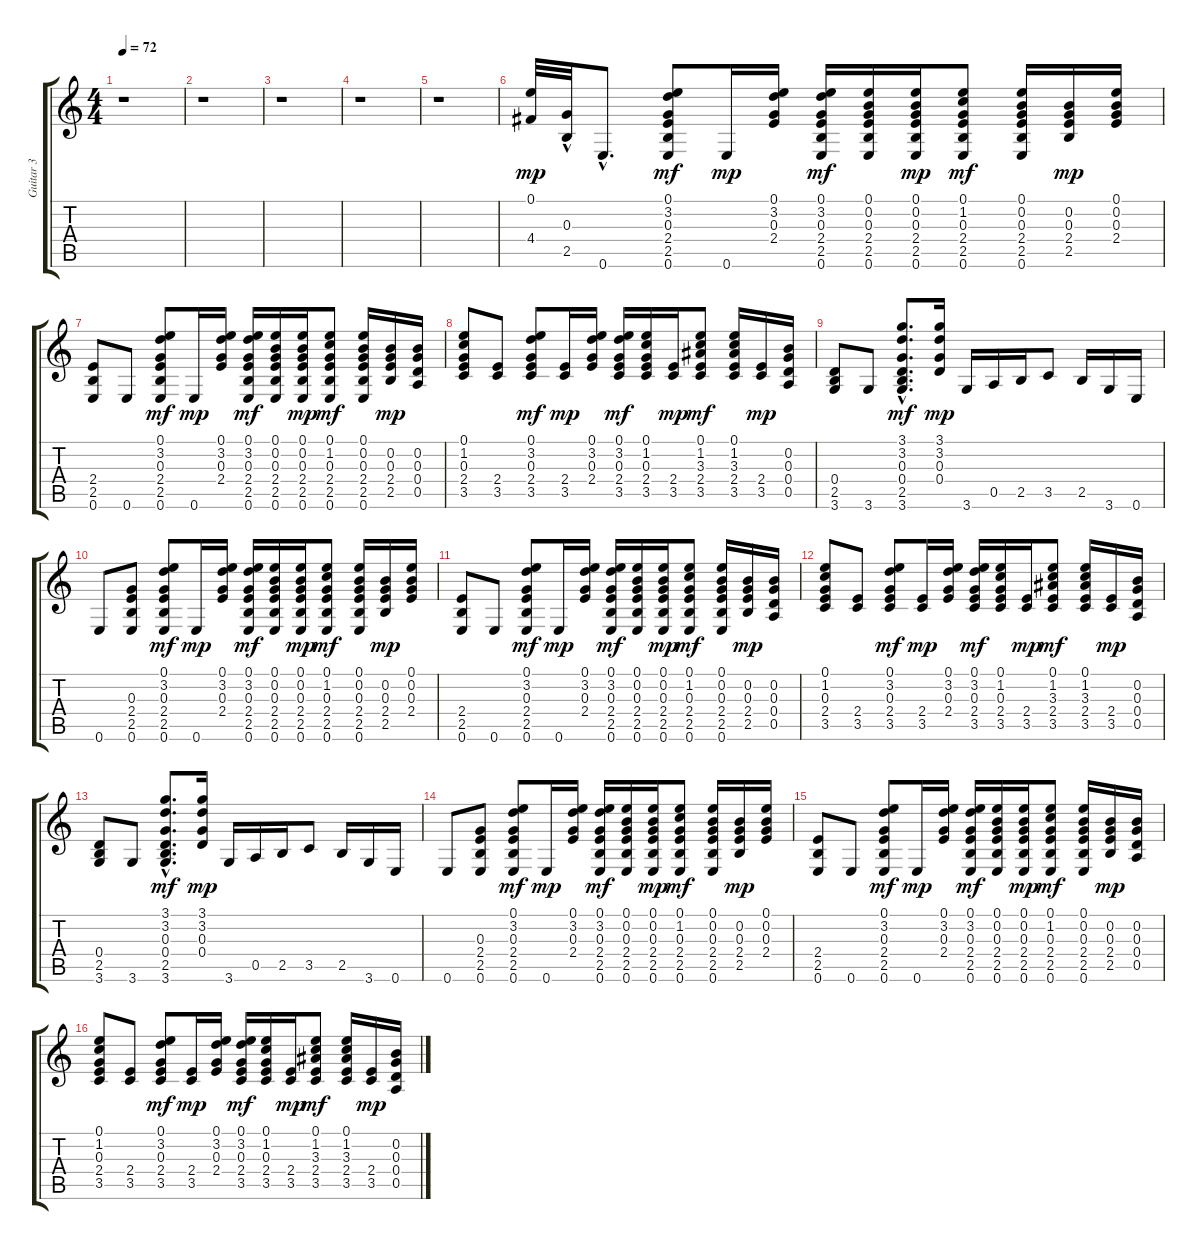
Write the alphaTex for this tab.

\track ("Guitar 3" "Guitar 3") {instrument electricguitarjazz}
\staff {score tabs}
\tuning (E4 B3 G3 D3 A2 E2) {hide}
\ts (4 4)
\tempo 72
\clef g2
\ks c
r.1{dy mp} |
r.1 |
r.1 |
r.1 |
r.1 |
(0.1 4.4).32 (0.3{hac} 2.5{hac}).32 0.6{hac}.8{d} (0.1 3.2 0.3 2.4 2.5 0.6).8{dy mf} 0.6.16{dy mp} (0.1 3.2 0.3 2.4).16 (0.1 3.2 0.3 2.4 2.5 0.6).16{dy mf} (0.1 0.2 0.3 2.4 2.5 0.6).16 (0.1 0.2 0.3 2.4 2.5 0.6).16{dy mp} (0.1 1.2 0.3 2.4 2.5 0.6).8{dy mf} (0.1 0.2 0.3 2.4 2.5 0.6).16 (0.2 0.3 2.4 2.5).16{dy mp} (0.1 0.2 0.3 2.4).16 |
(2.4 2.5 0.6).8 0.6.8 (0.1 3.2 0.3 2.4 2.5 0.6).8{dy mf} 0.6.16{dy mp} (0.1 3.2 0.3 2.4).16 (0.1 3.2 0.3 2.4 2.5 0.6).16{dy mf} (0.1 0.2 0.3 2.4 2.5 0.6).16 (0.1 0.2 0.3 2.4 2.5 0.6).16{dy mp} (0.1 1.2 0.3 2.4 2.5 0.6).8{dy mf} (0.1 0.2 0.3 2.4 2.5 0.6).16 (0.2 0.3 2.4 2.5).16{dy mp} (0.2 0.3 0.4 0.5).16 |
(0.1 1.2 0.3 2.4 3.5).8 (2.4 3.5).8 (0.1 3.2 0.3 2.4 3.5).8{dy mf} (2.4 3.5).16{dy mp} (0.1 3.2 0.3 2.4).16 (0.1 3.2 0.3 2.4 3.5).16{dy mf} (0.1 1.2 0.3 2.4 3.5).16 (2.4 3.5).16{dy mp} (0.1 1.2 3.3 2.4 3.5).8{dy mf} (0.1 1.2 3.3 2.4 3.5).16 (2.4 3.5).16{dy mp} (0.2 0.3 0.4 0.5).16 |
(0.4 2.5 3.6).8 3.6.8 (3.1{hac} 3.2{hac} 0.3{hac} 0.4{hac} 2.5{hac} 3.6{hac}).8{d dy mf} (3.1 3.2 0.3 0.4).16{dy mp} 3.6.16 0.5.16 2.5.16 3.5.8 2.5.16 3.6.16 0.6.16 |
0.6.8 (0.3 2.4 2.5 0.6).8 (0.1 3.2 0.3 2.4 2.5 0.6).8{dy mf} 0.6.16{dy mp} (0.1 3.2 0.3 2.4).16 (0.1 3.2 0.3 2.4 2.5 0.6).16{dy mf} (0.1 0.2 0.3 2.4 2.5 0.6).16 (0.1 0.2 0.3 2.4 2.5 0.6).16{dy mp} (0.1 1.2 0.3 2.4 2.5 0.6).8{dy mf} (0.1 0.2 0.3 2.4 2.5 0.6).16 (0.2 0.3 2.4 2.5).16{dy mp} (0.1 0.2 0.3 2.4).16 |
(2.4 2.5 0.6).8 0.6.8 (0.1 3.2 0.3 2.4 2.5 0.6).8{dy mf} 0.6.16{dy mp} (0.1 3.2 0.3 2.4).16 (0.1 3.2 0.3 2.4 2.5 0.6).16{dy mf} (0.1 0.2 0.3 2.4 2.5 0.6).16 (0.1 0.2 0.3 2.4 2.5 0.6).16{dy mp} (0.1 1.2 0.3 2.4 2.5 0.6).8{dy mf} (0.1 0.2 0.3 2.4 2.5 0.6).16 (0.2 0.3 2.4 2.5).16{dy mp} (0.2 0.3 0.4 0.5).16 |
(0.1 1.2 0.3 2.4 3.5).8 (2.4 3.5).8 (0.1 3.2 0.3 2.4 3.5).8{dy mf} (2.4 3.5).16{dy mp} (0.1 3.2 0.3 2.4).16 (0.1 3.2 0.3 2.4 3.5).16{dy mf} (0.1 1.2 0.3 2.4 3.5).16 (2.4 3.5).16{dy mp} (0.1 1.2 3.3 2.4 3.5).8{dy mf} (0.1 1.2 3.3 2.4 3.5).16 (2.4 3.5).16{dy mp} (0.2 0.3 0.4 0.5).16 |
(0.4 2.5 3.6).8 3.6.8 (3.1{hac} 3.2{hac} 0.3{hac} 0.4{hac} 2.5{hac} 3.6{hac}).8{d dy mf} (3.1 3.2 0.3 0.4).16{dy mp} 3.6.16 0.5.16 2.5.16 3.5.8 2.5.16 3.6.16 0.6.16 |
0.6.8 (0.3 2.4 2.5 0.6).8 (0.1 3.2 0.3 2.4 2.5 0.6).8{dy mf} 0.6.16{dy mp} (0.1 3.2 0.3 2.4).16 (0.1 3.2 0.3 2.4 2.5 0.6).16{dy mf} (0.1 0.2 0.3 2.4 2.5 0.6).16 (0.1 0.2 0.3 2.4 2.5 0.6).16{dy mp} (0.1 1.2 0.3 2.4 2.5 0.6).8{dy mf} (0.1 0.2 0.3 2.4 2.5 0.6).16 (0.2 0.3 2.4 2.5).16{dy mp} (0.1 0.2 0.3 2.4).16 |
(2.4 2.5 0.6).8 0.6.8 (0.1 3.2 0.3 2.4 2.5 0.6).8{dy mf} 0.6.16{dy mp} (0.1 3.2 0.3 2.4).16 (0.1 3.2 0.3 2.4 2.5 0.6).16{dy mf} (0.1 0.2 0.3 2.4 2.5 0.6).16 (0.1 0.2 0.3 2.4 2.5 0.6).16{dy mp} (0.1 1.2 0.3 2.4 2.5 0.6).8{dy mf} (0.1 0.2 0.3 2.4 2.5 0.6).16 (0.2 0.3 2.4 2.5).16{dy mp} (0.2 0.3 0.4 0.5).16 |
(0.1 1.2 0.3 2.4 3.5).8 (2.4 3.5).8 (0.1 3.2 0.3 2.4 3.5).8{dy mf} (2.4 3.5).16{dy mp} (0.1 3.2 0.3 2.4).16 (0.1 3.2 0.3 2.4 3.5).16{dy mf} (0.1 1.2 0.3 2.4 3.5).16 (2.4 3.5).16{dy mp} (0.1 1.2 3.3 2.4 3.5).8{dy mf} (0.1 1.2 3.3 2.4 3.5).16 (2.4 3.5).16{dy mp} (0.2 0.3 0.4 0.5).16
